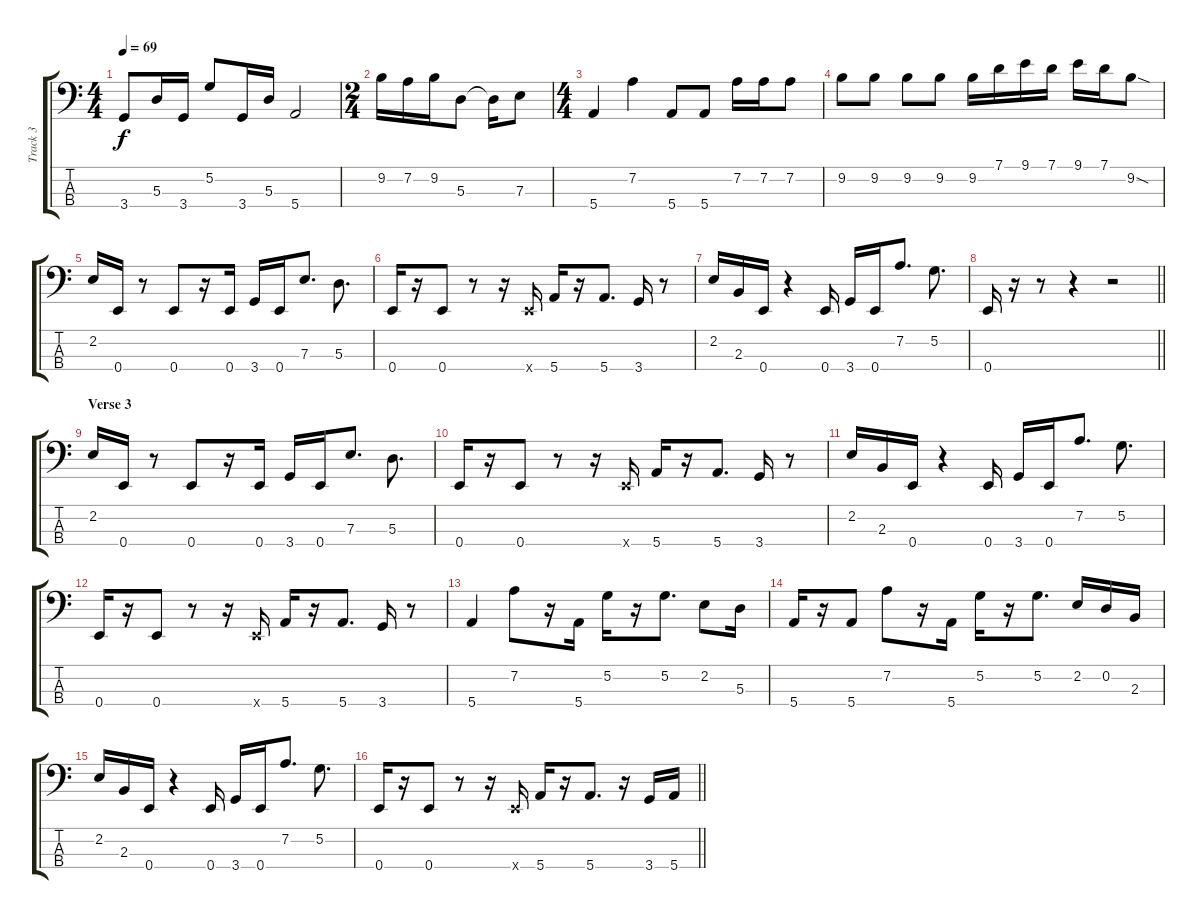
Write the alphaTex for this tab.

\track ("Track 3" "Track 3") {instrument electricbassfinger}
\staff {score tabs}
\tuning (G2 D2 A1 E1) {hide}
\ts (4 4)
\tempo 69
\clef f4
\ks c
3.4.8{dy f} 5.3.16 3.4.16 5.2.8 3.4.16 5.3.16 5.4.2 |
\ts (2 4)
9.2.16 7.2.16 9.2.16 5.3.8 5.3{t}.16 7.3.8 |
\ts (4 4)
5.4.4 7.2.4 5.4.8 5.4.8 7.2.16 7.2.16 7.2.8 |
9.2.8 9.2.8 9.2.8 9.2.8 9.2.16 7.1.16 9.1.16 7.1.16 9.1.16 7.1.16 9.2{sod}.8 |
2.2.16 0.4.16 r.8 0.4.8 r.16 0.4.16 3.4.16 0.4.16 7.3.8{d} 5.3.8{d} |
0.4.16 r.16 0.4.8 r.8 r.16 0.4{x}.16 5.4.16 r.16 5.4.8{d} 3.4.16 r.8 |
2.2.16 2.3.16 0.4.16 r.4 0.4.16 3.4.16 0.4.16 7.2.8{d} 5.2.8{d} |
\barLineRight lightlight
0.4.16 r.16 r.8 r.4 r.2 |
\section ("" "Verse 3")
2.2.16 0.4.16 r.8 0.4.8 r.16 0.4.16 3.4.16 0.4.16 7.3.8{d} 5.3.8{d} |
0.4.16 r.16 0.4.8 r.8 r.16 0.4{x}.16 5.4.16 r.16 5.4.8{d} 3.4.16 r.8 |
2.2.16 2.3.16 0.4.16 r.4 0.4.16 3.4.16 0.4.16 7.2.8{d} 5.2.8{d} |
0.4.16 r.16 0.4.8 r.8 r.16 0.4{x}.16 5.4.16 r.16 5.4.8{d} 3.4.16 r.8 |
5.4.4 7.2.8 r.16 5.4.16 5.2.16 r.16 5.2.8{d} 2.2.8 5.3.16 |
5.4.16 r.16 5.4.8 7.2.8 r.16 5.4.16 5.2.16 r.16 5.2.8{d} 2.2.16 0.2.16 2.3.16 |
2.2.16 2.3.16 0.4.16 r.4 0.4.16 3.4.16 0.4.16 7.2.8{d} 5.2.8{d} |
\barLineRight lightlight
0.4.16 r.16 0.4.8 r.8 r.16 0.4{x}.16 5.4.16 r.16 5.4.8{d} r.16 3.4.16 5.4.16
